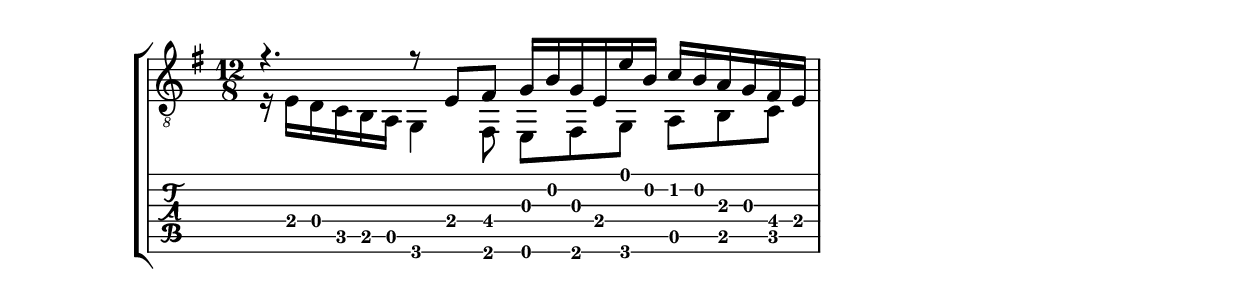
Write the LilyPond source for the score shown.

%% DO NOT EDIT this file manually; it is automatically
%% generated from LSR http://lsr.dsi.unimi.it
%% Make any changes in LSR itself, or in Documentation/snippets/new/ ,
%% and then run scripts/auxiliar/makelsr.py
%%
%% This file is in the public domain.
\version "2.14.0"

\header {
  lsrtags = "fretted-strings"

%% Translation of GIT committish: 8b93de6ce951b7b14bc7818f31019524295b990f
  texidoces = "
La polifonía se crea de la misma forma en un @code{TabStaff} que
en una pauta normal.

"
  doctitlees = "Polifonía en tablaturas"


%% Translation of GIT committish: 0a868be38a775ecb1ef935b079000cebbc64de40
  texidocde = "
Polyphonie kann in einer Tabulatur (@code{TabStaff}) genauso wie in einem
normalen Notensystem erstellt werden.

"
  doctitlede = "Polyphonie in einer Tabulatur"

%% Translation of GIT committish: ac6297e4fa174ac5759cc450ad085c2fac9ba00b

  texidocfr = "
Une section polyphonique s'obtient dans un @code{TabStaff} de la
même manière que dans une portée normale.

"
  doctitlefr = "Polyphonie en mode tablature"


  texidoc = "
Polyphony is created the same way in a @code{TabStaff} as in a regular
staff.

"
  doctitle = "Polyphony in tablature"
} % begin verbatim

upper = \relative c' {
  \time 12/8
  \key e \minor
  \voiceOne
  r4. r8 e, fis g16 b g e e' b c b a g fis e
}

lower = \relative c {
  \key e \minor
  \voiceTwo
  r16 e d c b a g4 fis8 e fis g a b c
}

\score {
  <<
    \new StaffGroup = "tab with traditional" <<
      \new Staff = "guitar traditional" <<
        \clef "treble_8"
        \context Voice = "upper" \upper
        \context Voice = "lower" \lower
      >>
      \new TabStaff = "guitar tab" <<
        \context TabVoice = "upper" \upper
        \context TabVoice = "lower" \lower
      >>
    >>
  >>
}

